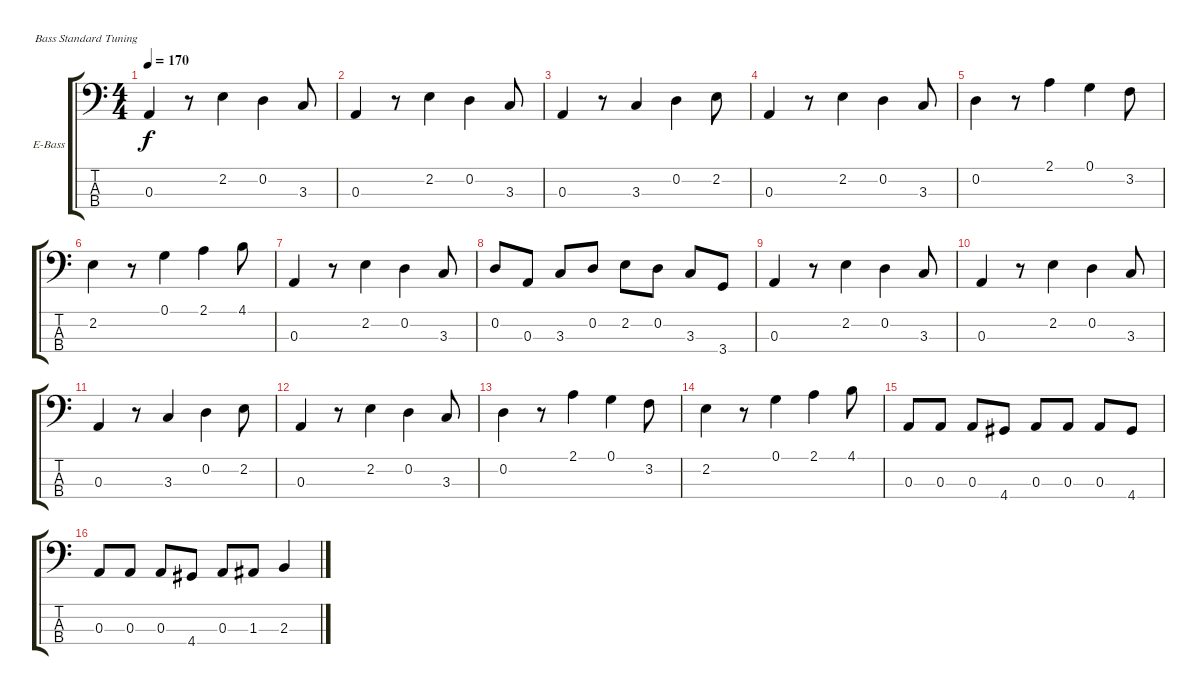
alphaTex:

\bracketExtendMode groupsimilarinstruments
\firstSystemTrackNameOrientation horizontal
\otherSystemsTrackNameOrientation horizontal
\track ("Bass" "E-Bass") {instrument electricbassfinger}
\staff {score tabs}
\tuning (G2 D2 A1 E1)
\ts (4 4)
\tempo 170
\clef f4
\ks c
0.3.4{dy f} r.8 2.2.4 0.2.4 3.3.8 |
0.3.4 r.8 2.2.4 0.2.4 3.3.8 |
0.3.4 r.8 3.3.4 0.2.4 2.2.8 |
0.3.4 r.8 2.2.4 0.2.4 3.3.8 |
0.2.4 r.8 2.1.4 0.1.4 3.2.8 |
2.2.4 r.8 0.1.4 2.1.4 4.1.8 |
0.3.4 r.8 2.2.4 0.2.4 3.3.8 |
0.2.8 0.3.8 3.3.8 0.2.8 2.2.8 0.2.8 3.3.8 3.4.8 |
0.3.4 r.8 2.2.4 0.2.4 3.3.8 |
0.3.4 r.8 2.2.4 0.2.4 3.3.8 |
0.3.4 r.8 3.3.4 0.2.4 2.2.8 |
0.3.4 r.8 2.2.4 0.2.4 3.3.8 |
0.2.4 r.8 2.1.4 0.1.4 3.2.8 |
2.2.4 r.8 0.1.4 2.1.4 4.1.8 |
0.3.8 0.3.8 0.3.8 4.4.8 0.3.8 0.3.8 0.3.8 4.4.8 |
0.3.8 0.3.8 0.3.8 4.4.8 0.3.8 1.3.8 2.3.4
